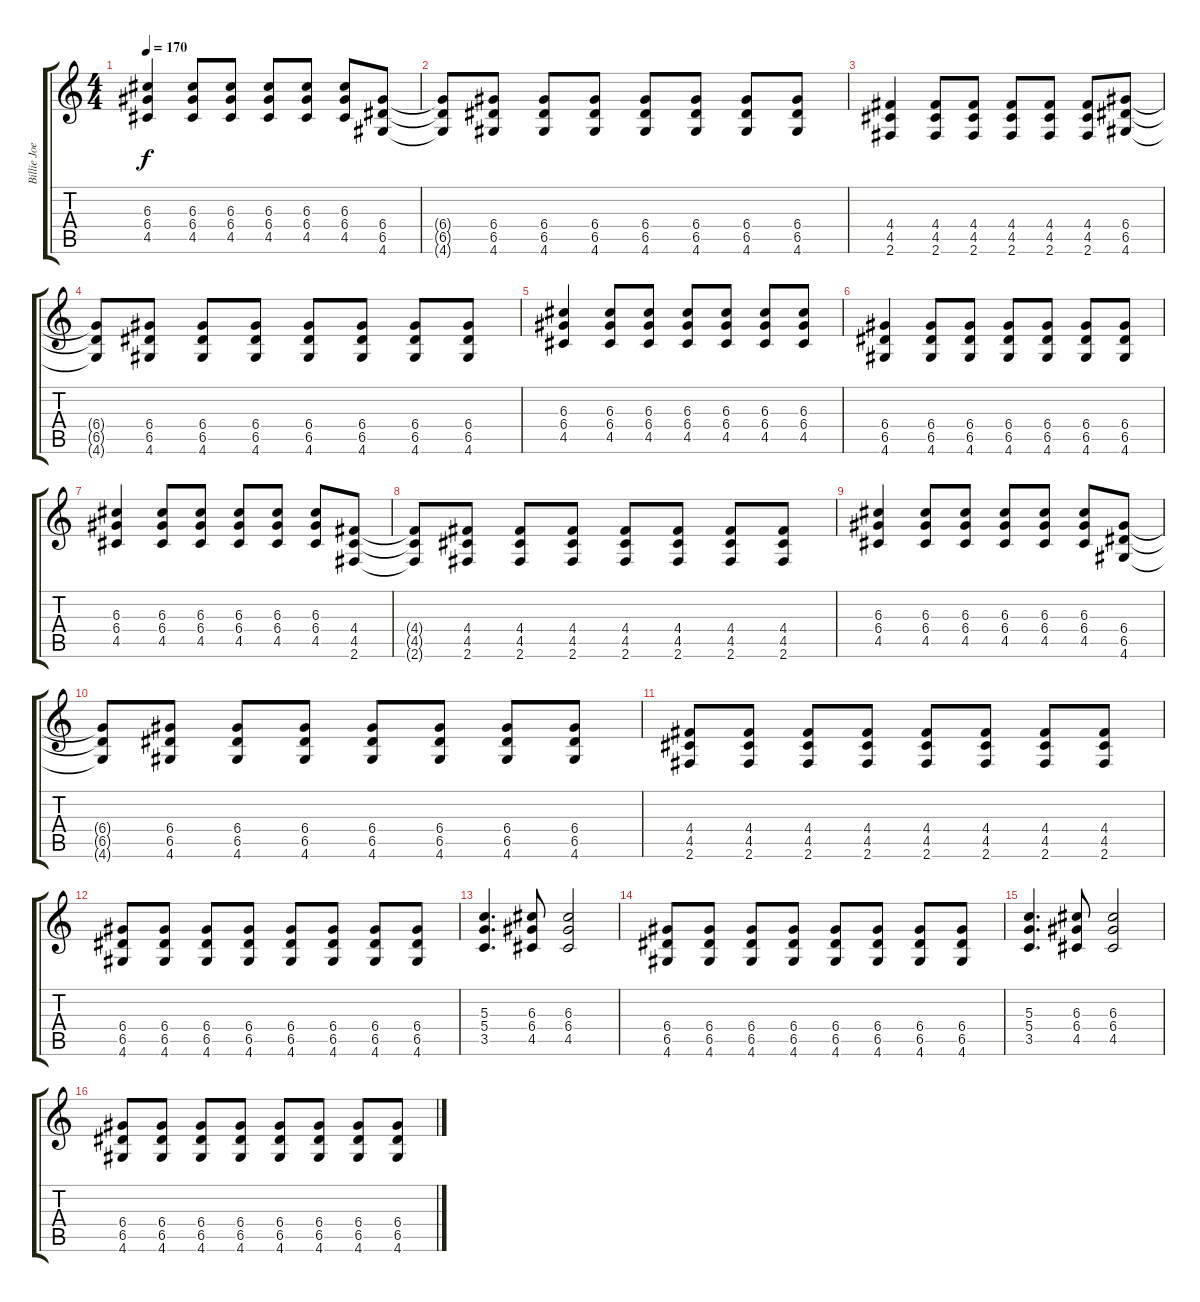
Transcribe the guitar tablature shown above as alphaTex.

\track ("Billie Joe" "Billie Joe") {instrument overdrivenguitar}
\staff {score tabs}
\tuning (E4 B3 G3 D3 A2 E2) {hide}
\ts (4 4)
\tempo 170
\clef g2
\ks c
(6.3 6.4 4.5).4{dy f} (6.3 6.4 4.5).8 (6.3 6.4 4.5).8 (6.3 6.4 4.5).8 (6.3 6.4 4.5).8 (6.3 6.4 4.5).8 (6.4 6.5 4.6).8 |
(6.4{t} 6.5{t} 4.6{t}).8 (6.4 6.5 4.6).8 (6.4 6.5 4.6).8 (6.4 6.5 4.6).8 (6.4 6.5 4.6).8 (6.4 6.5 4.6).8 (6.4 6.5 4.6).8 (6.4 6.5 4.6).8 |
(4.4 4.5 2.6).4 (4.4 4.5 2.6).8 (4.4 4.5 2.6).8 (4.4 4.5 2.6).8 (4.4 4.5 2.6).8 (4.4 4.5 2.6).8 (6.4 6.5 4.6).8 |
(6.4{t} 6.5{t} 4.6{t}).8 (6.4 6.5 4.6).8 (6.4 6.5 4.6).8 (6.4 6.5 4.6).8 (6.4 6.5 4.6).8 (6.4 6.5 4.6).8 (6.4 6.5 4.6).8 (6.4 6.5 4.6).8 |
(6.3 6.4 4.5).4 (6.3 6.4 4.5).8 (6.3 6.4 4.5).8 (6.3 6.4 4.5).8 (6.3 6.4 4.5).8 (6.3 6.4 4.5).8 (6.3 6.4 4.5).8 |
(6.4 6.5 4.6).4 (6.4 6.5 4.6).8 (6.4 6.5 4.6).8 (6.4 6.5 4.6).8 (6.4 6.5 4.6).8 (6.4 6.5 4.6).8 (6.4 6.5 4.6).8 |
(6.3 6.4 4.5).4 (6.3 6.4 4.5).8 (6.3 6.4 4.5).8 (6.3 6.4 4.5).8 (6.3 6.4 4.5).8 (6.3 6.4 4.5).8 (4.4 4.5 2.6).8 |
(4.4{t} 4.5{t} 2.6{t}).8 (4.4 4.5 2.6).8 (4.4 4.5 2.6).8 (4.4 4.5 2.6).8 (4.4 4.5 2.6).8 (4.4 4.5 2.6).8 (4.4 4.5 2.6).8 (4.4 4.5 2.6).8 |
(6.3 6.4 4.5).4 (6.3 6.4 4.5).8 (6.3 6.4 4.5).8 (6.3 6.4 4.5).8 (6.3 6.4 4.5).8 (6.3 6.4 4.5).8 (6.4 6.5 4.6).8 |
(6.4{t} 6.5{t} 4.6{t}).8 (6.4 6.5 4.6).8 (6.4 6.5 4.6).8 (6.4 6.5 4.6).8 (6.4 6.5 4.6).8 (6.4 6.5 4.6).8 (6.4 6.5 4.6).8 (6.4 6.5 4.6).8 |
(4.4 4.5 2.6).8 (4.4 4.5 2.6).8 (4.4 4.5 2.6).8 (4.4 4.5 2.6).8 (4.4 4.5 2.6).8 (4.4 4.5 2.6).8 (4.4 4.5 2.6).8 (4.4 4.5 2.6).8 |
(6.4 6.5 4.6).8 (6.4 6.5 4.6).8 (6.4 6.5 4.6).8 (6.4 6.5 4.6).8 (6.4 6.5 4.6).8 (6.4 6.5 4.6).8 (6.4 6.5 4.6).8 (6.4 6.5 4.6).8 |
(5.3 5.4 3.5).4{d} (6.3 6.4 4.5).8 (6.3 6.4 4.5).2 |
(6.4 6.5 4.6).8 (6.4 6.5 4.6).8 (6.4 6.5 4.6).8 (6.4 6.5 4.6).8 (6.4 6.5 4.6).8 (6.4 6.5 4.6).8 (6.4 6.5 4.6).8 (6.4 6.5 4.6).8 |
(5.3 5.4 3.5).4{d} (6.3 6.4 4.5).8 (6.3 6.4 4.5).2 |
(6.4 6.5 4.6).8 (6.4 6.5 4.6).8 (6.4 6.5 4.6).8 (6.4 6.5 4.6).8 (6.4 6.5 4.6).8 (6.4 6.5 4.6).8 (6.4 6.5 4.6).8 (6.4 6.5 4.6).8
